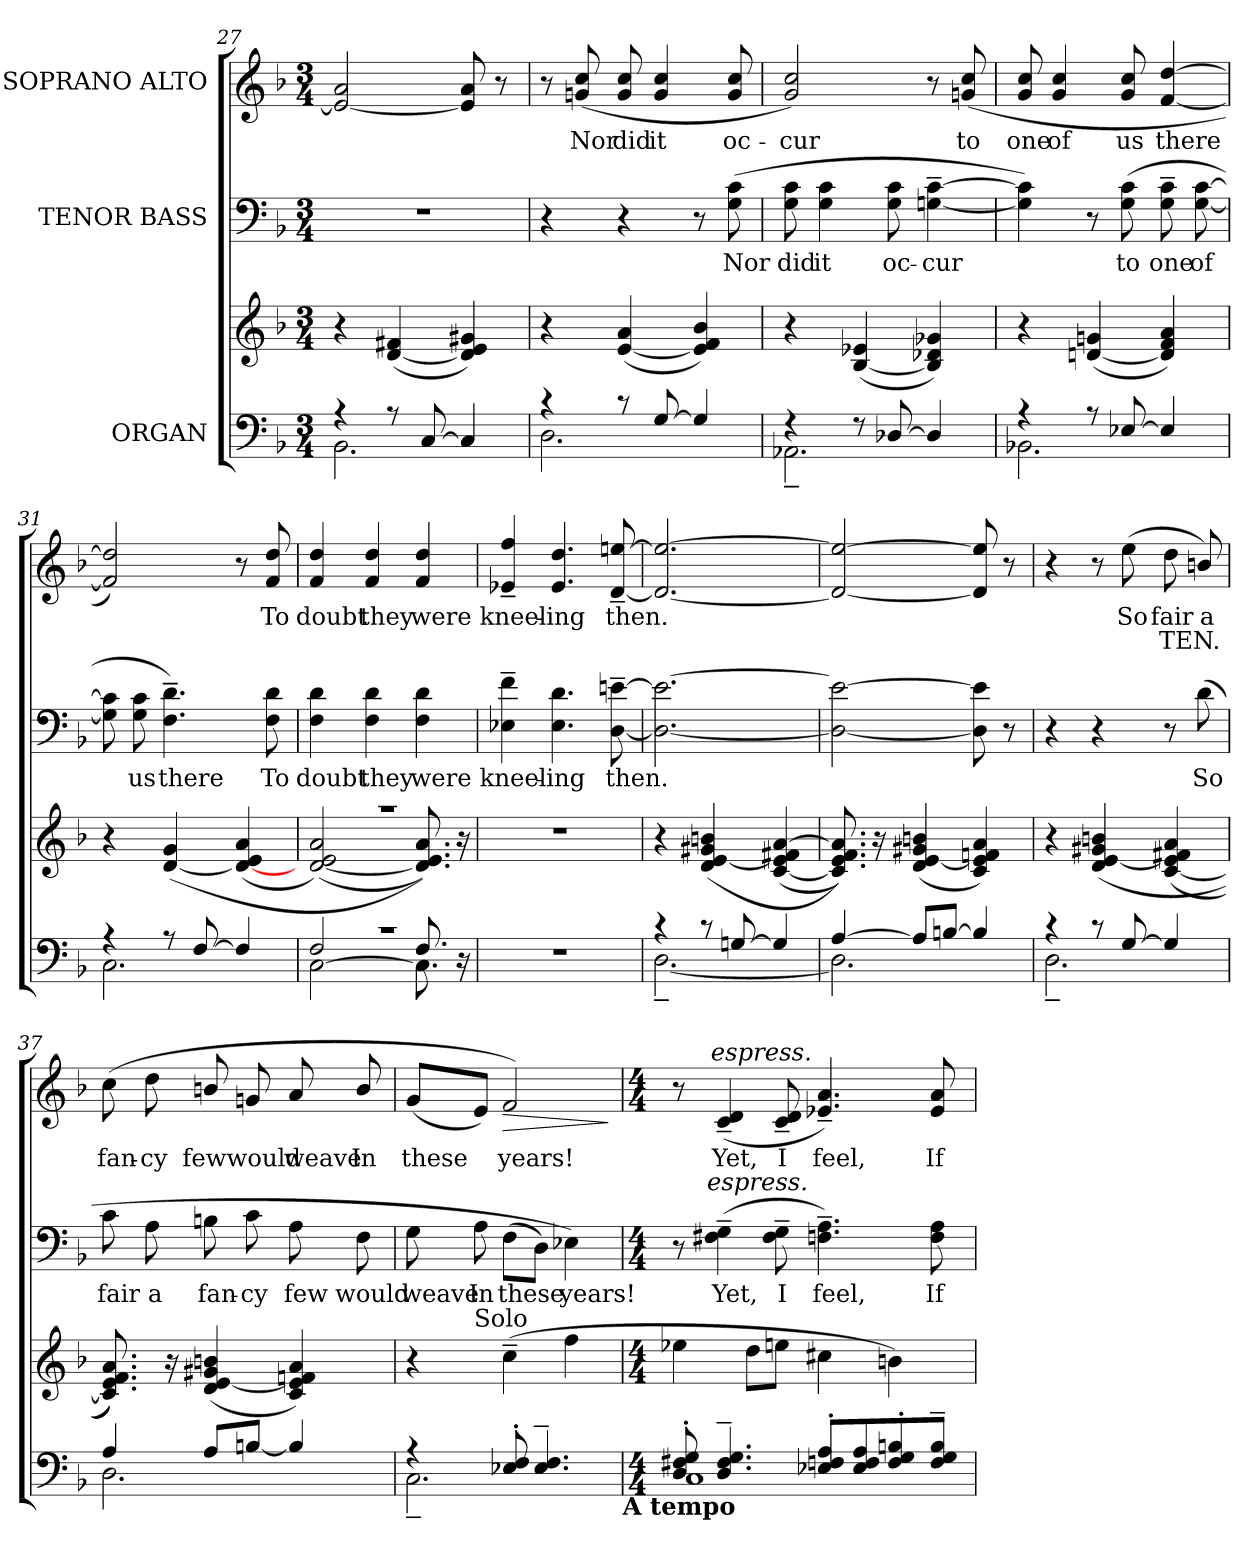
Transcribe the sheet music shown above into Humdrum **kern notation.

**kern	**kern	**kern	**text	**kern	**text	**text	**dynam
*part3	*part3	*part2	*part2	*part1	*part1	*part1	*part1
*staff4	*staff3	*staff2	*staff2	*staff1	*staff1	*staff1	*staff1
*I"ORGAN	*	*I"TENOR BASS	*	*I"SOPRANO ALTO	*	*	*
!!LO:LB:g=z
*clefF4	*clefG2	*clefF4	*	*clefG2	*	*	*
*k[b-]	*k[b-]	*k[b-]	*	*k[b-]	*	*	*
*F:	*F:	*F:	*	*F:	*	*	*
*M3/4	*M3/4	*M3/4	*	*M3/4	*	*	*
=27	=27	=27	=27	=27	=27	=27	=27
*^	*	*	*	*	*	*	*
!	!	!	!LO:N:vis=1	!	!	!	!	!
4rA	2.BB-\	4r	2.r	.	2e/_ 2a/	.	.	.
8rG	.	([<4d/ 4f#X/	.	.	.	.	.	.
[>8C/	.	.	.	.	.	.	.	.
4C/]	.	4d/] 4e/ 4g#X/)	.	.	8e/] 8a/	.	.	.
.	.	.	.	.	8r	.	.	.
=28	=28	=28	=28	=28	=28	=28	=28	=28
4rc	2.D\	4r	4r	.	8r	.	.	.
!	!	!	!	!	!	!LO:LY:b	!	!
.	.	.	.	.	(8gni/ 8cc/	Nor	.	.
!	!	!	!	!	!	!LO:LY:b	!	!
8rB	.	([<4e/ 4a/	4r	.	8g/ 8cc/	did	.	.
!	!	!	!	!	!	!LO:LY:b	!	!
[>8G/	.	.	.	.	4g/ 4cc/	it	.	.
4G/]	.	4e/] 4f/ 4b-/)	8r	.	.	.	.	.
!	!	!	!	!LO:LY:b	!	!LO:LY:b	!	!
.	.	.	(>8G\ 8c\	Nor	8g/ 8cc/	oc-	.	.
=29	=29	=29	=29	=29	=29	=29	=29	=29
!	!	!	!	!LO:LY:b	!	!LO:LY:b	!	!
4rF	2.AA-X~<\	4r	8G\ 8c\	did	2g/ 2cc/)	-cur	.	.
!	!	!	!	!LO:LY:b	!	!	!	!
.	.	.	4G\ 4c\	it	.	.	.	.
8rF	.	([<4B-/ 4e-X/	.	.	.	.	.	.
!	!	!	!	!LO:LY:b	!	!	!	!
[>8D-X/	.	.	8G\ 8c\	oc-	.	.	.	.
!	!	!	!	!LO:LY:b	!	!	!	!
4D-/]	.	4B-/] 4d-X/ 4g-X/)	[<4Gn\~> [>4c\~>	-cur	8r	.	.	.
!	!	!	!	!	!	!LO:LY:b	!	!
.	.	.	.	.	(8gn/ 8cc/	to	.	.
=30	=30	=30	=30	=30	=30	=30	=30	=30
!	!	!	!	!	!	!LO:LY:b	!	!
4rA	2.BB-X\	4r	4G\] 4c\])	.	8g/ 8cc/	one	.	.
!	!	!	!	!	!	!LO:LY:b	!	!
.	.	.	.	.	4g/ 4cc/	of	.	.
8rG	.	([<4dn/ 4gn/	8r	.	.	.	.	.
!	!	!	!	!LO:LY:b	!	!LO:LY:b	!	!
[>8E-X/	.	.	(>8G\ 8c\	to	8g/ 8cc/	us	.	.
!	!	!	!	!LO:LY:b	!	!LO:LY:b	!	!
4E-/]	.	4d/] 4f/ 4a/)	8G\~> 8c\~>	one	[<4f/ [>4dd/	there	.	.
!	!	!	!	!LO:LY:b	!	!	!	!
.	.	.	[<8G\ [>8c\	of	.	.	.	.
=31	=31	=31	=31	=31	=31	=31	=31	=31
4rA	2.C\	4r	8G\] 8c\]	.	2f/] 2dd/])	.	.	.
!	!	!	!	!LO:LY:b	!	!	!	!
.	.	.	8G\ 8c\	us	.	.	.	.
!	!	!	!	!LO:LY:b	!	!	!	!
8rG	.	([<4d/ 4g/	4.F\~> 4.d\~>)	there	.	.	.	.
[>8F/	.	.	.	.	.	.	.	.
4F/]	.	(<4d/_ 4e/ 4a/	.	.	8r	.	.	.
!	!	!	!	!LO:LY:b	!	!LO:LY:b	!	!
.	.	.	8F\ 8d\	To	8f/ 8dd/	To	.	.
*v	*v	*	*	*	*	*	*	*
!!LO:PB:g=z
=32	=32	=32	=32	=32	=32	=32	=32
!LO:N:vis=1	!LO:N:vis=1	!	!LO:LY:b	!	!LO:LY:b	!	!
*^	*^	*	*	*	*	*	*
*	*^	*	*	*	*	*	*	*	*
2.rc	2F/	[<2C\	2.raa	(<[<2d/ 2e/ 2a/)	4F\ 4d\	doubt	4f/ 4dd/	doubt	.	.
!	!	!	!	!	!	!LO:LY:b	!	!LO:LY:b	!	!
.	.	.	.	.	4F\ 4d\	they	4f/ 4dd/	they	.	.
!	!	!	!	!	!	!LO:LY:b	!	!LO:LY:b	!	!
.	8.F/	8.C\]	.	8.d/] 8.e/ 8.a/))	4F\ 4d\	were	4f/ 4dd/	were	.	.
.	16rC	16ryy	.	16ra	.	.	.	.	.	.
=33	=33	=33	=33	=33	=33	=33	=33	=33	=33	=33
!LO:N:vis=1	!	!	!LO:N:vis=1	!	!	!LO:LY:b	!	!LO:LY:b	!	!
*v	*v	*v	*	*	*	*	*	*	*	*
*	*v	*v	*	*	*	*	*	*
2.r	2.r	4E-X\~> 4f\~>	kneel-	4e-X/~> 4ff/~>	kneel-	.	.
!	!	!	!LO:LY:b:rj	!	!LO:LY:b:rj	!	!
.	.	4.E-\ 4.d\	-ing	4.e-/ 4.dd/	-ing	.	.
!	!	!	!LO:LY:b	!	!LO:LY:b	!	!
.	.	[<8D\~> [>8en\~>	then.	[<8d/~< [>8een/~<	then.	.	.
=34	=34	=34	=34	=34	=34	=34	=34
*^	*	*	*	*	*	*	*
4rc	[<2.D~>\	4r	2.D\_ 2.e\_	.	2.d/_ 2.ee/_	.	.	.
8rB	.	(4d/ [<4e/ 4g#X/ 4bn/	.	.	.	.	.	.
[>8Gn/	.	.	.	.	.	.	.	.
4G/]	.	(<[<4c/ 4e/] 4f#X/ [>4a/	.	.	.	.	.	.
=35	=35	=35	=35	=35	=35	=35	=35	=35
[>4A/	2.D\]	8.c/] 8.e/ 8.f/ 8.a/]))	2D\_ 2e\_	.	2d/_ 2ee/_	.	.	.
.	.	16ra	.	.	.	.	.	.
8A/L]	.	(4d/ [<4e/ 4g#X/ 4bn/	.	.	.	.	.	.
[>8Bn/J	.	.	.	.	.	.	.	.
4B/]	.	4c/ 4e/] 4fn/ 4a/)	8D\] 8e\]	.	8d/] 8ee/]	.	.	.
.	.	.	8r	.	8r	.	.	.
=36	=36	=36	=36	=36	=36	=36	=36	=36
4rc	2.D~>\	4r	4r	.	4r	.	.	.
8rB	.	(4d/ [<4e/ 4g#X/ 4bn/	4r	.	8r	.	.	.
!	!	!	!	!	!	!LO:LY:b	!	!
[>8G/	.	.	.	.	(>8ee\	So	.	.
!	!	!	!	!	!	!LO:LY:b	!LO:LY:b	!
4G/]	.	(<[<4c/ 4e/] 4f#X/ 4a/	8r	.	8dd\	fair	TEN.	.
!	!	!	!	!LO:LY:b	!	!LO:LY:b	!	!
.	.	.	(>8d\	So	8bn/)	a	.	.
!!LO:LB:g=z
=37	=37	=37	=37	=37	=37	=37	=37	=37
!	!	!	!	!LO:LY:b	!	!LO:LY:b	!	!
2.D\	4A/	8.c/] 8.e/ 8.f/ 8.a/))	8c\	fair	(>8cc\	fan-	.	.
!	!	!	!	!LO:LY:b	!	!LO:LY:b	!	!
.	.	.	8A\	a	8dd\	-cy	.	.
.	.	16ra	.	.	.	.	.	.
!	!	!	!	!LO:LY:b	!	!LO:LY:b	!	!
.	8A/L	(4d/ [<4e/ 4g#X/ 4bn/	8Bn\	fan-	8bn/	fewwould	.	.
!	!	!	!	!LO:LY:b	!	!	!	!
.	[>8Bn/J	.	8c\	-cy	8gn/	.	.	.
!	!	!	!	!LO:LY:b	!	!LO:LY:b	!	!
.	4B/]	4c/ 4e/] 4fn/ 4a/)	8A\	few	8a/	weave	.	.
!	!	!	!	!LO:LY:b	!	!LO:LY:b	!	!
.	.	.	8F\	would	8b/	In	.	.
=38	=38	=38	=38	=38	=38	=38	=38	=38
!	!	!	!	!LO:LY:b	!	!LO:LY:b	!	!
*	*	*^	*	*	*	*	*	*
4rA	2.C~<\	4r	8ryy	8G\	weave	(<8g/L	these	.	.
!	!	!	!LO:TX:a:t=Solo	!	!	!	!	!	!
!	!	!	!	!	!LO:LY:b	!	!	!	!
.	.	.	2ryy	8A\	In	8e/J)	.	.	.
!	!	!	!	!	!LO:LY:b	!	!LO:LY:b	!	!LO:HP:b
8E-X/'> 8F/'>	.	(>4cc~>\	.	(>8F\L	these	2f/)	years!	.	>
4.E-/~> 4.F/~>	.	.	.	8D\J)	.	.	.	.	.
!	!	!	!	!	!LO:LY:b	!	!	!	!
.	.	4ff\	.	4E-X\)	years!	.	.	.	.
.	.	.	8ryy	.	.	.	.	.	.
*v	*v	*	*	*	*	*	*	*	*
.	.	.	.	.	.	.	.	]
!LO:TX:b:B:t=A tempo	!	!	!	!	!	!	!	!
*	*v	*v	*	*	*	*	*	*
=39	=39	=39	=39	=39	=39	=39	=39
*M4/4	*M4/4	*M4/4	*	*M4/4	*	*	*
*^	*^	*	*	*	*	*	*
!	!	!	!	!	!	!	!	!	!LO:DY:a
!	!	!	!	!	!	!	!	!	!LO:DY:n=1:b
*	*	*v	*v	*^	*	*^	*	*	*
8D/'> 8F#X/'> 8G/'>	1C	4ee-X\	8r	16..ryy	.	8r	12ryy	.	.	mp mp
.	.	.	.	.	.	.	48.ryy	.	.	.
!	!	!	!	!LO:TX:a:i:t=espress.	!	!	!	!	!	!
.	.	.	.	2ryy	.	.	.	.	.	.
!	!	!	!	!	!	!	!LO:TX:a:i:t=espress.	!	!	!
.	.	.	.	.	.	.	3%2ryy	.	.	.
!	!	!	!	!	!LO:LY:b	!	!	!LO:LY:b	!	!
4.D/~> 4.F#/~> 4.G/~>	.	.	(>4F#X\~> 4G\~>	.	Yet,	(4c/~< 4d/~<	.	Yet,	.	.
.	.	8dd\L	.	.	.	.	.	.	.	.
!	!	!	!	!	!LO:LY:b	!	!	!LO:LY:b	!	!
.	.	8een\J	8F#\~> 8G\~>	.	I	8c/~< 8d/~<	.	I	.	.
!	!	!	!	!	!LO:LY:b	!	!	!LO:LY:b	!	!
8E-X/'> 8Fn/'> 8A/'>L	.	4cc#X\	4.Fn\~> 4.A\~>)	.	feel,	4.e-X/~< 4.a/~<)	.	feel,	.	.
.	.	.	.	4ryy	.	.	.	.	.	.
8E-/ 8F/ 8A/	.	.	.	.	.	.	.	.	.	.
8F/'> 8G/'> 8Bn/'>	.	4bn\)	.	.	.	.	.	.	.	.
.	.	.	.	.	.	.	6ryy	.	.	.
.	.	.	.	8ryy	.	.	.	.	.	.
!	!	!	!	!	!LO:LY:b	!	!	!LO:LY:b	!	!
8F/~> 8G/~> 8B/~>J	.	.	8F\ 8A\	.	If	8e-/ 8a/	.	If	.	.
.	.	.	.	.	.	.	24ryy	.	.	.
.	.	.	.	64ryy	.	.	.	.	.	.
.	.	.	.	.	.	.	96ryy	.	.	.
*	*	*	*v	*v	*	*	*	*	*	*
*v	*v	*	*	*	*v	*v	*	*	*
=	=	=	=	=	=	=	=
*-	*-	*-	*-	*-	*-	*-	*-
